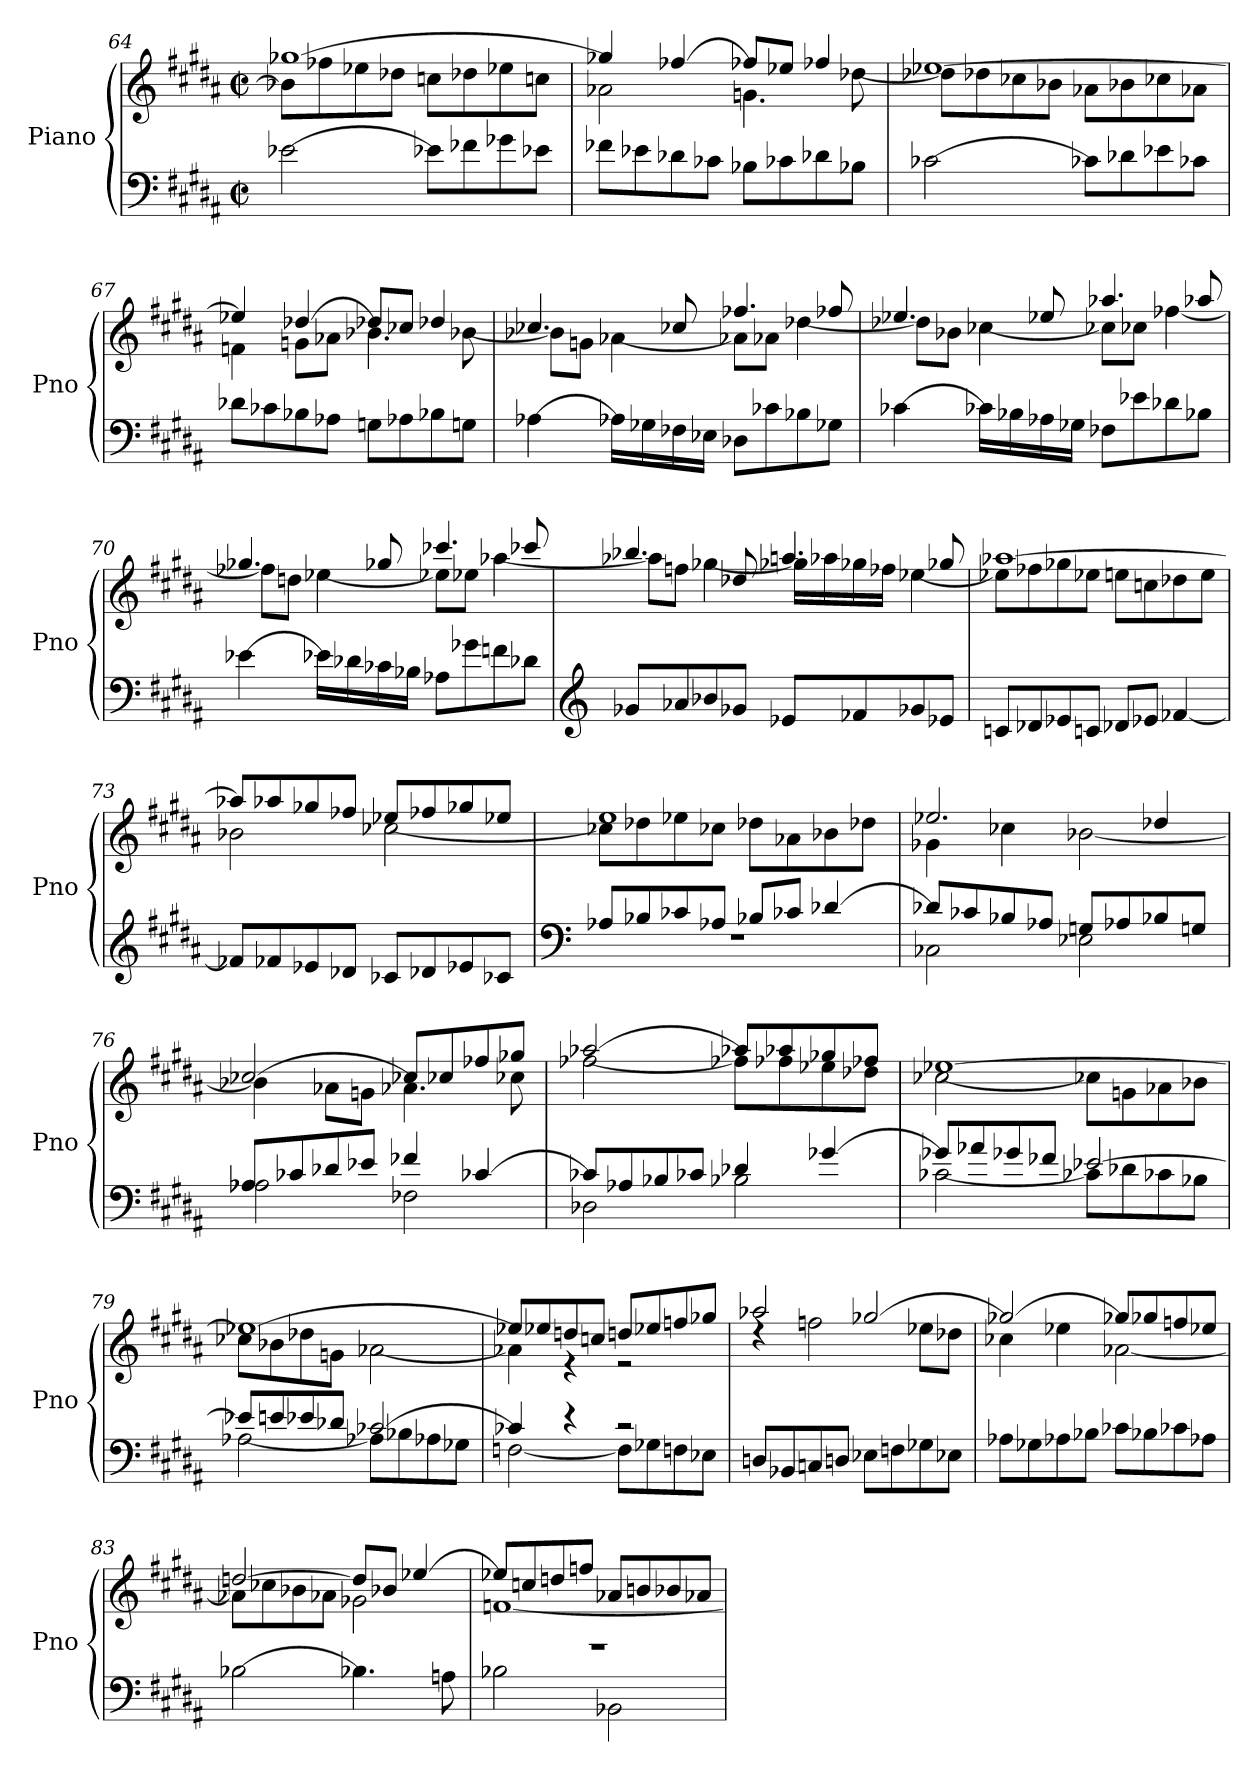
**kern	**kern
*part1	*part1
*staff2	*staff1
*I"Piano	*
*I'Pno	*
!!LO:LB:g=z
*clefF4	*clefG2
*k[f#c#g#d#a#]	*k[f#c#g#d#a#]
*M2/2	*M2/2
*met(c|)	*met(c|)
=64	=64
*	*^
[2e-Xi\	[1gg-Xi	8b-Xi\L]
.	.	8ff-Xi\
.	.	8ee-Xi\
.	.	8dd-Xi\J
8e-Xi\L]	.	8ccni\L
8f-Xj\	.	8dd-Xi\
8g-Xi\	.	8ee-Xi\
8e-Xi\J	.	8ccni\J
=65	=65	=65
8f-Xj\L	4gg-Xi/]	2a-Xi\
8e-Xi\	.	.
8d-Xi\	[4ff-Xi/	.
8c-Xi\J	.	.
8B-Xi\L	8ff-Xi/L]	4.gni\
8c-Xi\	8ee-Xi/J	.
8d-Xi\	4ff-Xi/	.
8B-Xi\J	.	[8dd-Xi\
=66	=66	=66
[2c-Xi\	[1ee-Xi	8dd-Xi\L]
.	.	8dd-Xi\
.	.	8cc-Xi\
.	.	8b-Xi\J
8c-Xi\L]	.	8a-Xi\L
8d-Xi\	.	8b-Xi\
8e-Xi\	.	8cc-Xi\
8c-Xi\J	.	8a-Xi\J
=67	=67	=67
8d-Xi\L	4ee-Xi/]	4fni\
8c-Xi\	.	.
8B-Xi\	[4dd-Xi/	8gni\L
8A-Xi\J	.	8a-Xi\J
8Gni\L	8dd-Xi/L]	4.b-Xi\
8A-Xi\	8cc-Xi/J	.
8B-Xi\	4dd-Xi/	.
8Gni\J	.	[8b-Xi\
=68	=68	=68
[4A-Xi\	4.cc-Xi/	8b-Xi\L]
.	.	8gni\J
16A-Xi\LL]	.	[4a-Xi\
16G-Xi\	.	.
16F-Xi\	8cc-Xi/	.
16E-Xi\JJ	.	.
8D-Xi\L	4.ff-Xi/	8a-Xi\L]
8c-Xi\	.	8a-Xi\J
8B-Xi\	.	[4dd-Xi\
8G-Xi\J	8ff-Xi/	.
!!LO:LB:g=z	!!
=69	=69	=69
[4c-Xi\	4.ee-Xi/	8dd-Xi\L]
.	.	8b-Xi\J
16c-Xi\LL]	.	[4cc-Xi\
16B-Xi\	.	.
16A-Xi\	8ee-Xi/	.
16G-Xi\JJ	.	.
8F-Xi\L	4.aa-Xi/	8cc-Xi\L]
8e-Xi\	.	8cc-Xi\J
8d-Xi\	.	[4ff-Xi\
8B-Xi\J	8aa-Xi/	.
=70	=70	=70
[4e-Xi\	4.gg-Xi/	8ff-Xi\L]
.	.	8ddni\J
16e-Xi\LL]	.	[4ee-Xi\
16d-Xi\	.	.
16c-Xi\	8gg-Xi/	.
16B-Xi\JJ	.	.
8A-Xi\L	4.ccc-Xi/	8ee-Xi\L]
8g-Xi\	.	8ee-Xi\J
8fni\	.	[4aa-Xi\
8d-Xi\J	8ccc-Xi/	.
=71	=71	=71
*clefG2	*	*
8g-Xi/L	4.bb-Xi/	8aa-Xi\L]
8a-Xi/	.	8ffni\J
8b-Xi/	.	[4gg-Xi\
8g-Xi/J	8dd-Xi/	.
8e-Xi/L	4.aan/	16gg-Xi\LL]
.	.	16aa-Xi\
8f-Xi/	.	16gg-Xi\
.	.	16ff-Xj\JJ
8g-Xi/	.	[4ee-Xi\
8e-Xi/J	8gg-Xi/	.
=72	=72	=72
8cni/L	[1aa-Xi	8ee-Xi\L]
8d-Xi/	.	8ff-Xj\
8e-Xi/	.	8gg-Xi\
8cni/J	.	8ee-Xi\J
8d-Xi/L	.	8ee\L
8e-Xi/J	.	8ccni\
[4f-Xi/	.	8dd-Xi\
.	.	8ee\J
!!LO:LB:g=z	!!
=73	=73	=73
8f-Xi/L]	8aa-Xi/L]	2b-Xi\
8f-Xi/	8aa-Xi/	.
8e-Xi/	8gg-Xi/	.
8d-Xi/J	8ff-Xj/J	.
8c-Xi/L	8ee-Xi/L	[2cc-Xi\
8d-Xi/	8ff-Xi/	.
8e-Xi/	8gg-Xi/	.
8c-Xi/J	8ee-Xi/J	.
=74	=74	=74
*clefF4	*	*
*^	*	*
8A-Xi/L	1rF	1ee	8cc-Xi\L]
8B-Xi/	.	.	8dd-Xi\
8c-Xi/	.	.	8ee-Xi\
8A-Xi/J	.	.	8cc-Xi\J
8B-Xi/L	.	.	8dd-Xi\L
8c-Xi/J	.	.	8a-Xi\
[4d-Xi/	.	.	8b-Xi\
.	.	.	8dd-Xi\J
=75	=75	=75	=75
8d-Xi/L]	2C-Xi\	2.ee-Xi/	4g-Xi\
8c-Xi/	.	.	.
8B-Xi/	.	.	4cc-Xi\
8A-Xi/J	.	.	.
8Gni/L	2E-Xi\	.	[2b-Xi\
8A-Xi/	.	.	.
8B-Xi/	.	4dd-Xi/	.
8Gni/J	.	.	.
=76	=76	=76	=76
8A-Xi/L	2A-Xi\	[2cc-Xi/	4b-Xi\]
8c-Xi/	.	.	.
8d-Xi/	.	.	8a-Xi\L
8e-Xi/J	.	.	8gni\J
4f-Xi/	2F-Xi\	8cc-Xi/L]	4.a-Xi\
.	.	8cc-Xi/	.
[4c-Xi/	.	8ff-Xi/	.
.	.	8gg-Xi/J	8cc-Xi\
=77	=77	=77	=77
8c-Xi/L]	2D-Xi\	[2aa-Xi/	[2ff-Xi\
8A-Xi/	.	.	.
8B-Xi/	.	.	.
8c-Xi/J	.	.	.
4d-Xi/	2B-Xi\	8aa-Xi/L]	8ff-Xi\L]
.	.	8aa-Xi/	8ff-Xi\
[4g-Xi/	.	8gg-Xi/	8ee-Xi\
.	.	8ff-Xi/J	8dd-Xi\J
!!LO:PB:g=z	!!
=78	=78	=78	=78
8g-Xi/L]	[2c-Xi\	[1ee-Xi	[2cc-Xi\
8a-Xi/	.	.	.
8g-Xi/	.	.	.
8f-Xi/J	.	.	.
[2e-Xi/	8c-Xi\L]	.	8cc-Xi\L]
.	8d-Xi\	.	8gni\
.	8c-Xi\	.	8a-Xi\
.	8B-Xi\J	.	8b-Xi\J
=79	=79	=79	=79
8e-Xi/L]	[2A-Xi\	1ee-Xi_	8cc-Xi\L
8e/	.	.	8b-Xi\
8e-Xi/	.	.	8dd-Xi\
8d-Xi/J	.	.	8gni\J
[2c-Xi/	8A-Xi\L]	.	[2a-Xi\
.	8B-Xi\	.	.
.	8A-Xi\	.	.
.	8G-Xi\J	.	.
=80	=80	=80	=80
4c-Xi/]	[2Fni\	8ee-Xi/L]	4a-Xi\]
.	.	8ee-Xi/	.
4r	.	8ddni/	4r
.	.	8ccni/J	.
2r	8Fni\L]	8ddni/L	2r
.	8G-Xi\	8ee-Xi/	.
.	8Fni\	8ffni/	.
.	8E-Xi\J	8gg-Xi/J	.
*v	*v	*	*
=81	=81	=81
8Dni/L	2aa-Xi/	4rdd
8BB-Xi/	.	.
8Cni/	.	2ffni\
8Dni/J	.	.
8E-Xi\L	[2gg-Xi/	.
8Fni\	.	.
8G-Xi\	.	8ee-Xi\L
8E-Xi\J	.	8dd-Xi\J
=82	=82	=82
8A-Xi\L	2gg-Xi/_	4cc-Xi\
8G-Xi\	.	.
8A-Xi\	.	4ee-Xi\
8B-Xi\J	.	.
8c-Xi\L	8gg-Xi/L]	[2a-Xi\
8B-Xi\	8gg-Xi/	.
8c-Xi\	8ffni/	.
8A-Xi\J	8ee-Xi/J	.
!!LO:LB:g=z	!!
=83	=83	=83
[2B-Xi\	[2ddni/	8a-Xi\L]
.	.	8cc-Xi\
.	.	8b-Xi\
.	.	8a-Xi\J
4.B-Xi\]	8ddni/L]	2g-Xi\
.	8b-Xi/J	.
.	[4ee-Xi/	.
8Ani\	.	.
=84	=84	=84
*^	*	*
1r	2B-Xi\	8ee-Xi/L]	[1fni
.	.	8ccni/	.
.	.	8ddni/	.
.	.	8ffni/J	.
.	2BB-Xi\	8a-Xi/L	.
.	.	8bn/	.
.	.	8b-Xi/	.
.	.	8a-Xi/J	.
*v	*v	*	*
*	*v	*v
=	=
*-	*-
